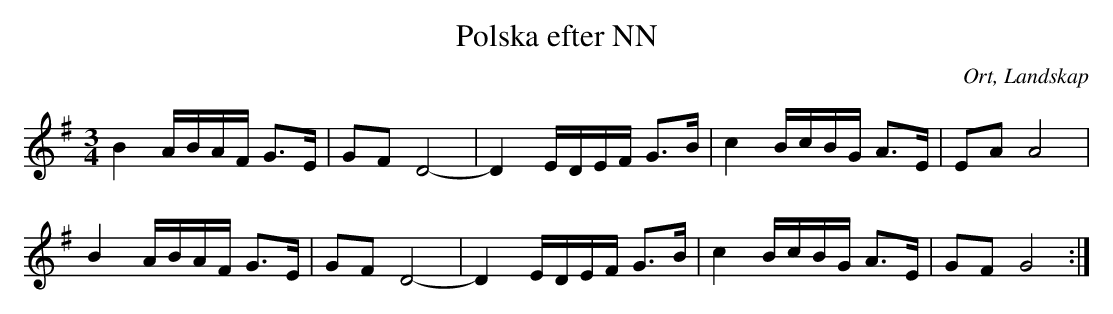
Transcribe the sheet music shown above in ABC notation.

X:1
T:Polska efter NN
O:Ort, Landskap
M:3/4
L:1/8
K:G
B2 A/B/A/F/ G>E | GF D4- | D2 E/D/E/F/ G>B | c2 B/c/B/G/ A>E | EA A4 |
B2 A/B/A/F/ G>E | GF D4- | D2 E/D/E/F/ G>B | c2 B/c/B/G/ A>E | GF G4 :|
